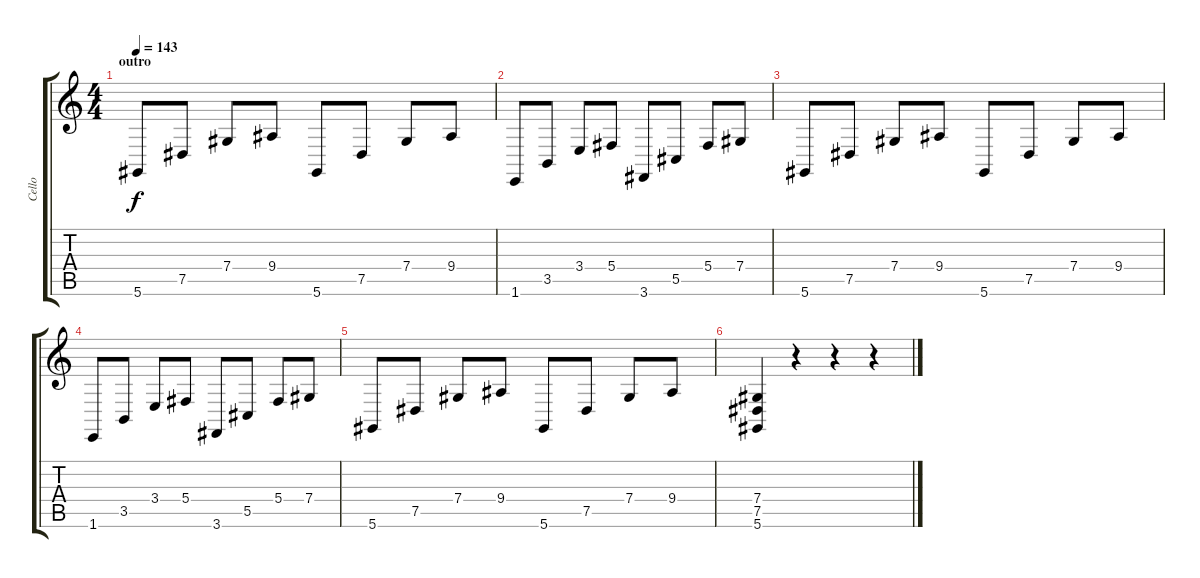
\track ("Cello" "Cello") {instrument cello}
\staff {score tabs}
\tuning (Eb4 Bb3 Gb3 Db3 Ab2 Eb2) {hide}
\ts (4 4)
\section ("" "outro")
\tempo 143
\clef g2
\ks c
5.6.8{dy f} 7.5.8 7.4.8 9.4.8 5.6.8 7.5.8 7.4.8 9.4.8 |
1.6.8 3.5.8 3.4.8 5.4.8 3.6.8 5.5.8 5.4.8 7.4.8 |
5.6.8 7.5.8 7.4.8 9.4.8 5.6.8 7.5.8 7.4.8 9.4.8 |
1.6.8 3.5.8 3.4.8 5.4.8 3.6.8 5.5.8 5.4.8 7.4.8 |
5.6.8 7.5.8 7.4.8 9.4.8 5.6.8 7.5.8 7.4.8 9.4.8 |
(7.4 7.5 5.6).4 r.4 r.4 r.4
